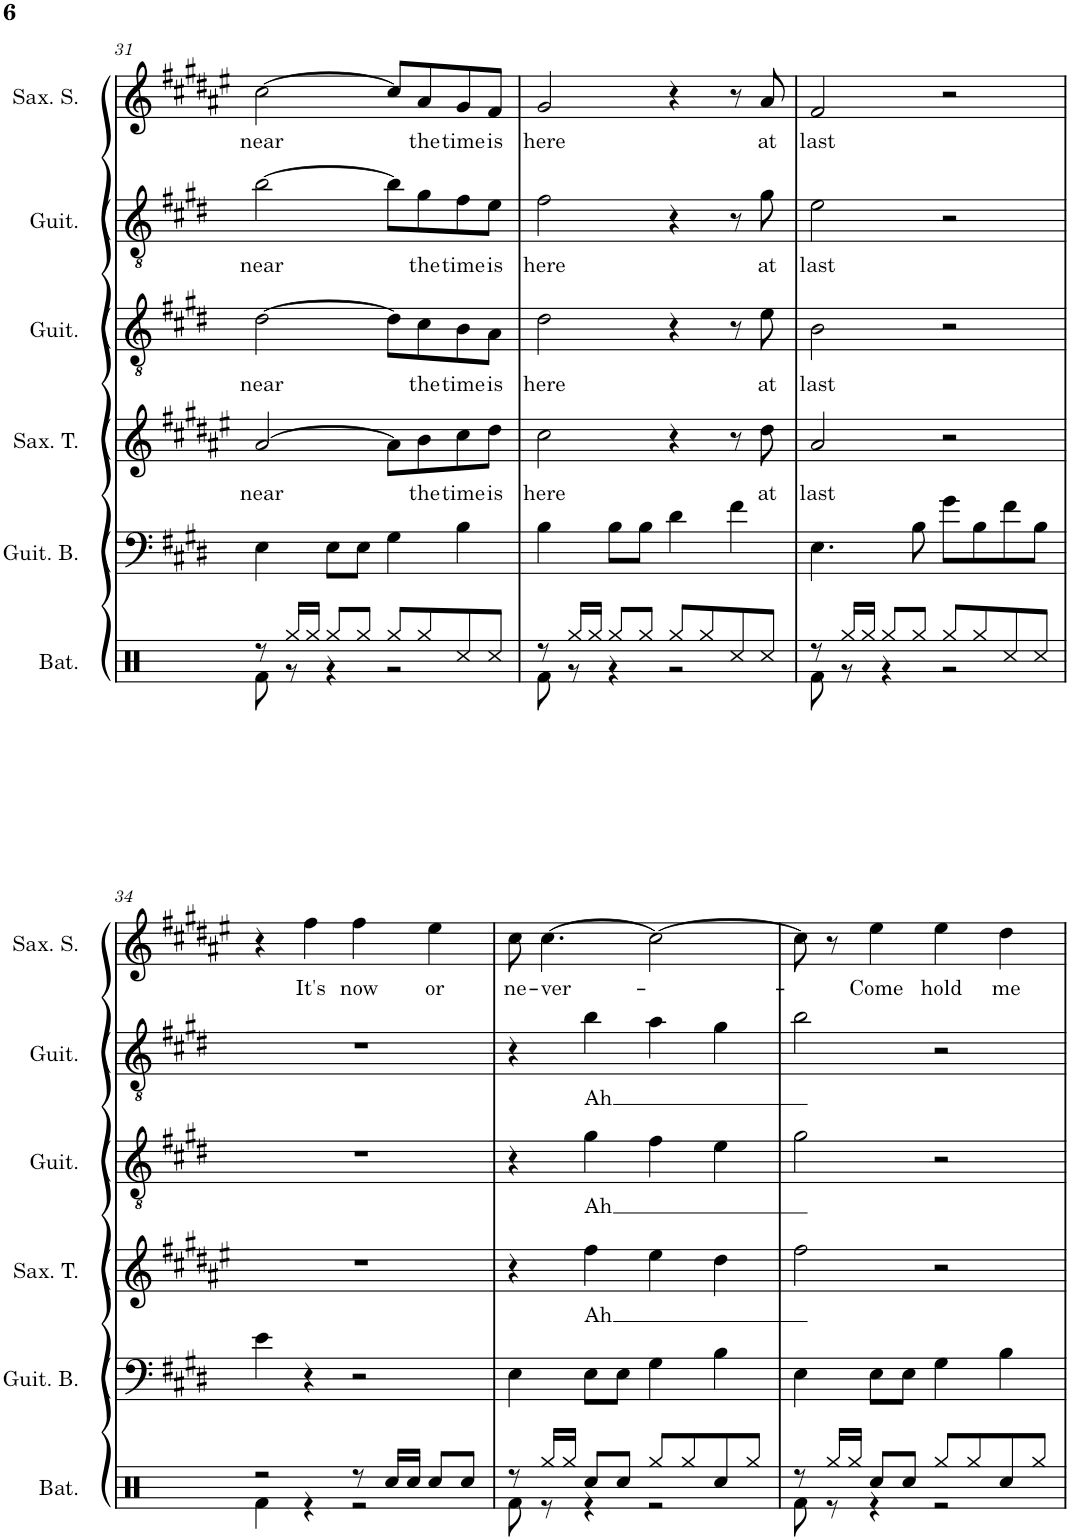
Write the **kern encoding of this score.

**kern	**kern	**kern	**text	**kern	**text	**kern	**text	**kern	**text
*part6	*part5	*part4	*part4	*part3	*part3	*part2	*part2	*part1	*part1
*staff6	*staff5	*staff4	*staff4	*staff3	*staff3	*staff2	*staff2	*staff1	*staff1
*I"Set de batterie	*I"Guitare basse	*I"Saxophone ténor	*	*I"Guitare acoustique	*	*I"Guitare acoustique	*	*I"Saxophone soprano	*
*I'Bat.	*I'Guit. B.	*I'Sax. T.	*	*I'Guit.	*	*I'Guit.	*	*I'Sax. S.	*
!!LO:PB:g=z
*clefX	*clefF4	*clefG2	*	*clefGv2	*	*clefGv2	*	*clefG2	*
*	*Trd7c12	*Trd8c14	*	*	*	*	*	*Trd1c2	*
*k[]	*k[f#c#g#d#]	*k[f#c#g#d#a#e#]	*	*k[f#c#g#d#]	*	*k[f#c#g#d#]	*	*k[f#c#g#d#a#e#]	*
*M4/4	*M4/4	*M4/4	*	*M4/4	*	*M4/4	*	*M4/4	*
=31	=31	=31	=31	=31	=31	=31	=31	=31	=31
*^	*	*	*	*	*	*	*	*	*
!	!	!	!	!LO:LY:b	!	!LO:LY:b	!	!LO:LY:b	!	!LO:LY:b
8r	8Rf\	4E\	[2a#/	near	[2d#\	near	[2b\	near	[2cc#\	near
16Rgg/LL	8r	.	.	.	.	.	.	.	.	.
16Rgg/JJ	.	.	.	.	.	.	.	.	.	.
8Rgg/L	4r	8E\L	.	.	.	.	.	.	.	.
8Rgg/J	.	8E\J	.	.	.	.	.	.	.	.
8Rgg/L	2r	4G#\	8a#\L]	.	8d#\L]	.	8b\L]	.	8cc#/L]	.
!	!	!	!	!LO:LY:b	!	!LO:LY:b	!	!LO:LY:b	!	!LO:LY:b
8Rgg/	.	.	8b\	the	8c#\	the	8g#\	the	8a#/	the
!	!	!	!	!LO:LY:b	!	!LO:LY:b	!	!LO:LY:b	!	!LO:LY:b
8Rcc/	.	4B\	8cc#\	time	8B\	time	8f#\	time	8g#/	time
!	!	!	!	!LO:LY:b	!	!LO:LY:b	!	!LO:LY:b	!	!LO:LY:b
8Rcc/J	.	.	8dd#\J	is	8A\J	is	8e\J	is	8f#/J	is
=32	=32	=32	=32	=32	=32	=32	=32	=32	=32	=32
!	!	!	!	!LO:LY:b	!	!LO:LY:b	!	!LO:LY:b	!	!LO:LY:b
8r	8Rf\	4B\	2cc#\	here	2d#\	here	2f#\	here	2g#/	here
16Rgg/LL	8r	.	.	.	.	.	.	.	.	.
16Rgg/JJ	.	.	.	.	.	.	.	.	.	.
8Rgg/L	4r	8B\L	.	.	.	.	.	.	.	.
8Rgg/J	.	8B\J	.	.	.	.	.	.	.	.
8Rgg/L	2r	4d#\	4r	.	4r	.	4r	.	4r	.
8Rgg/	.	.	.	.	.	.	.	.	.	.
8Rcc/	.	4f#\	8r	.	8r	.	8r	.	8r	.
!	!	!	!	!LO:LY:b	!	!LO:LY:b	!	!LO:LY:b	!	!LO:LY:b
8Rcc/J	.	.	8dd#\	at	8e\	at	8g#\	at	8a#/	at
=33	=33	=33	=33	=33	=33	=33	=33	=33	=33	=33
!	!	!	!	!LO:LY:b	!	!LO:LY:b	!	!LO:LY:b	!	!LO:LY:b
8r	8Rf\	4.E\	2a#/	last	2B\	last	2e\	last	2f#/	last
16Rgg/LL	8r	.	.	.	.	.	.	.	.	.
16Rgg/JJ	.	.	.	.	.	.	.	.	.	.
8Rgg/L	4r	.	.	.	.	.	.	.	.	.
8Rgg/J	.	8B\	.	.	.	.	.	.	.	.
8Rgg/L	2r	8g#\L	2r	.	2r	.	2r	.	2r	.
8Rgg/	.	8B\	.	.	.	.	.	.	.	.
8Rcc/	.	8f#\	.	.	.	.	.	.	.	.
8Rcc/J	.	8B\J	.	.	.	.	.	.	.	.
!!LO:LB:g=z
=34	=34	=34	=34	=34	=34	=34	=34	=34	=34	=34
2r	4Rf\	4e\	1r	.	1r	.	1r	.	4r	.
!	!	!	!	!	!	!	!	!	!	!LO:LY:b
.	4r	4r	.	.	.	.	.	.	4ff#\	It's
!	!	!	!	!	!	!	!	!	!	!LO:LY:b
8r	2r	2r	.	.	.	.	.	.	4ff#\	now
16Rcc/LL	.	.	.	.	.	.	.	.	.	.
16Rcc/JJ	.	.	.	.	.	.	.	.	.	.
!	!	!	!	!	!	!	!	!	!	!LO:LY:b
8Rcc/L	.	.	.	.	.	.	.	.	4ee#\	or
8Rcc/J	.	.	.	.	.	.	.	.	.	.
=35	=35	=35	=35	=35	=35	=35	=35	=35	=35	=35
!	!	!	!	!	!	!	!	!	!	!LO:LY:b
8r	8Rf\	4E\	4r	.	4r	.	4r	.	8cc#\	ne-
!	!	!	!	!	!	!	!	!	!	!LO:LY:b
16Rgg/LL	8r	.	.	.	.	.	.	.	[4.cc#\	-ver-
16Rgg/JJ	.	.	.	.	.	.	.	.	.	.
!	!	!	!	!LO:LY:b	!	!LO:LY:b	!	!LO:LY:b	!	!
8Rcc/L	4r	8E\L	4ff#\	Ah	4g#\	Ah	4b\	Ah	.	.
8Rcc/J	.	8E\J	.	.	.	.	.	.	.	.
8Rgg/L	2r	4G#\	4ee#\	.	4f#\	.	4a\	.	2cc#\_	.
8Rgg/	.	.	.	.	.	.	.	.	.	.
8Rcc/	.	4B\	4dd#\	.	4e\	.	4g#\	.	.	.
8Rgg/J	.	.	.	.	.	.	.	.	.	.
=36	=36	=36	=36	=36	=36	=36	=36	=36	=36	=36
8r	8Rf\	4E\	2ff#\	.	2g#\	.	2b\	.	8cc#\]	.
16Rgg/LL	8r	.	.	.	.	.	.	.	8r	.
16Rgg/JJ	.	.	.	.	.	.	.	.	.	.
!	!	!	!	!	!	!	!	!	!	!LO:LY:b
8Rcc/L	4r	8E\L	.	.	.	.	.	.	4ee#\	-Come
8Rcc/J	.	8E\J	.	.	.	.	.	.	.	.
!	!	!	!	!	!	!	!	!	!	!LO:LY:b
8Rgg/L	2r	4G#\	2r	.	2r	.	2r	.	4ee#\	hold
8Rgg/	.	.	.	.	.	.	.	.	.	.
!	!	!	!	!	!	!	!	!	!	!LO:LY:b
8Rcc/	.	4B\	.	.	.	.	.	.	4dd#\	me
8Rgg/J	.	.	.	.	.	.	.	.	.	.
*v	*v	*	*	*	*	*	*	*	*	*
=	=	=	=	=	=	=	=	=	=
*-	*-	*-	*-	*-	*-	*-	*-	*-	*-
